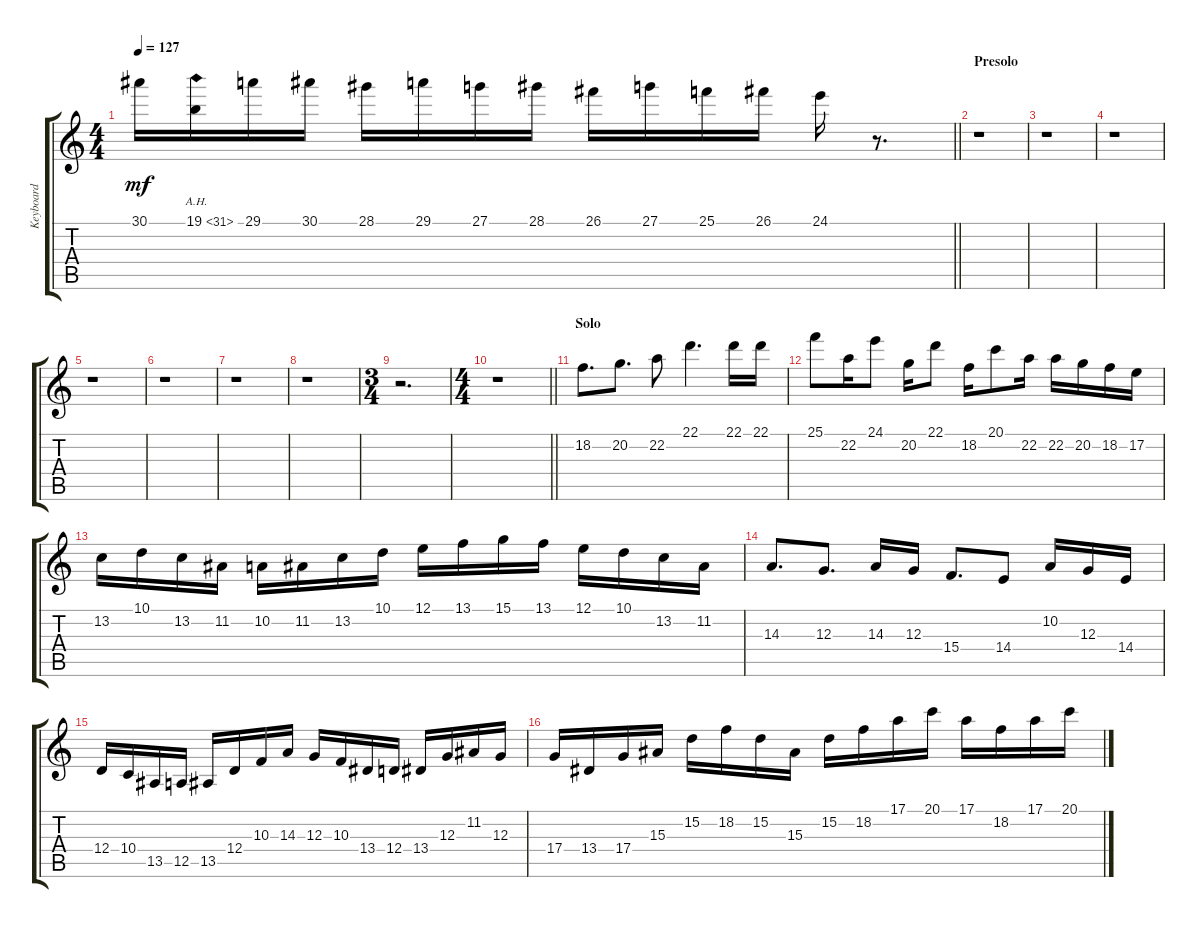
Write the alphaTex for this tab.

\track ("Keyboard" "Keyboard") {instrument electricgrandpiano}
\staff {score tabs}
\tuning (E4 B3 G3 D3 A2 E2) {hide}
\ts (4 4)
\tempo 127
\clef g2
\barLineRight lightlight
\ks c
30.1.16{dy mf} 19.1{ah 12}.16 29.1.16 30.1.16 28.1.16 29.1.16 27.1.16 28.1.16 26.1.16 27.1.16 25.1.16 26.1.16 24.1.16 r.8{d} |
\section ("" "Presolo")
r.1 |
r.1 |
r.1 |
r.1 |
r.1 |
r.1 |
r.1 |
\ts (3 4)
r.2{d} |
\ts (4 4)
\barLineRight lightlight
r.1 |
\section ("" "Solo")
18.2.8{d balance 16 instrument lead2sawtooth} 20.2.8{d} 22.2.8 22.1.4{d} 22.1.16 22.1.16 |
25.1.8 22.2.16 24.1.8 20.2.16 22.1.8 18.2.16 20.1.8 22.2.16 22.2.16 20.2.16 18.2.16 17.2.16 |
13.2.16 10.1.16 13.2.16 11.2.16 10.2.16 11.2.16 13.2.16 10.1.16 12.1.16 13.1.16 15.1.16 13.1.16 12.1.16 10.1.16 13.2.16 11.2.16 |
14.3.8{d} 12.3.8{d} 14.3.16 12.3.16 15.4.8{d} 14.4.8 10.2.16 12.3.16 14.4.16 |
12.4.16 10.4.16 13.5.16 12.5.16 13.5.16 12.4.16 10.3.16 14.3.16 12.3.16 10.3.16 13.4.16 12.4.16 13.4.16 12.3.16 11.2.16 12.3.16 |
17.4.16 13.4.16 17.4.16 15.3.16 15.2.16 18.2.16 15.2.16 15.3.16 15.2.16 18.2.16 17.1.16 20.1.16 17.1.16 18.2.16 17.1.16 20.1.16
